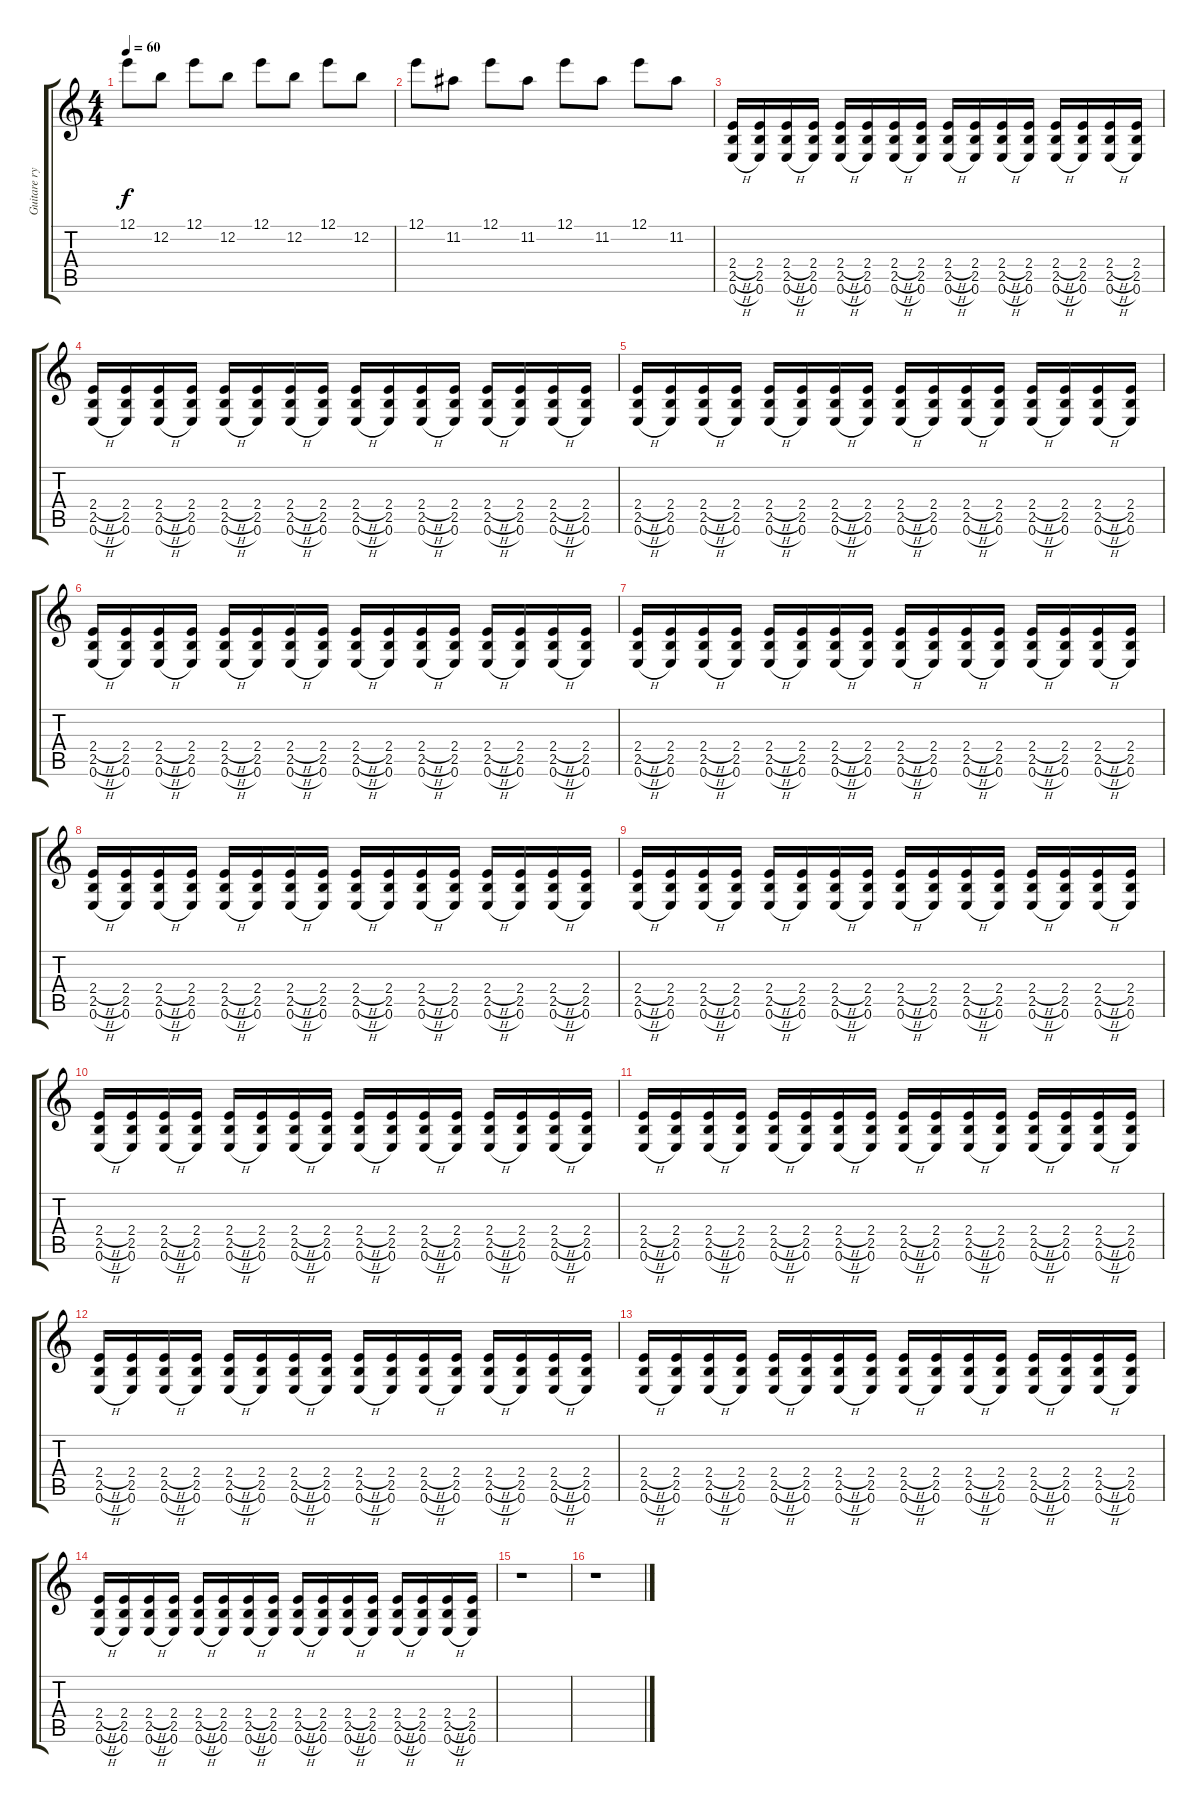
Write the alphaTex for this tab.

\track ("Guitare rythmique" "Guitare ry") {instrument acousticguitarnylon}
\staff {score tabs}
\tuning (E4 B3 G3 D3 A2 E2) {hide}
\ts (4 4)
\tempo 60
\clef g2
\ks c
12.1.8{dy f} 12.2.8 12.1.8 12.2.8 12.1.8 12.2.8 12.1.8 12.2.8 |
12.1.8 11.2.8 12.1.8 11.2.8 12.1.8 11.2.8 12.1.8 11.2.8 |
(2.4{h} 2.5{h} 0.6{h}).16{volume 10} (2.4 2.5 0.6).16 (2.4{h} 2.5{h} 0.6{h}).16 (2.4 2.5 0.6).16 (2.4{h} 2.5{h} 0.6{h}).16 (2.4 2.5 0.6).16 (2.4{h} 2.5{h} 0.6{h}).16 (2.4 2.5 0.6).16 (2.4{h} 2.5{h} 0.6{h}).16 (2.4 2.5 0.6).16 (2.4{h} 2.5{h} 0.6{h}).16 (2.4 2.5 0.6).16 (2.4{h} 2.5{h} 0.6{h}).16 (2.4 2.5 0.6).16 (2.4{h} 2.5{h} 0.6{h}).16 (2.4 2.5 0.6).16 |
(2.4{h} 2.5{h} 0.6{h}).16 (2.4 2.5 0.6).16 (2.4{h} 2.5{h} 0.6{h}).16 (2.4 2.5 0.6).16 (2.4{h} 2.5{h} 0.6{h}).16 (2.4 2.5 0.6).16 (2.4{h} 2.5{h} 0.6{h}).16 (2.4 2.5 0.6).16 (2.4{h} 2.5{h} 0.6{h}).16 (2.4 2.5 0.6).16 (2.4{h} 2.5{h} 0.6{h}).16 (2.4 2.5 0.6).16 (2.4{h} 2.5{h} 0.6{h}).16 (2.4 2.5 0.6).16 (2.4{h} 2.5{h} 0.6{h}).16 (2.4 2.5 0.6).16 |
(2.4{h} 2.5{h} 0.6{h}).16{volume 10} (2.4 2.5 0.6).16 (2.4{h} 2.5{h} 0.6{h}).16 (2.4 2.5 0.6).16 (2.4{h} 2.5{h} 0.6{h}).16 (2.4 2.5 0.6).16 (2.4{h} 2.5{h} 0.6{h}).16 (2.4 2.5 0.6).16 (2.4{h} 2.5{h} 0.6{h}).16 (2.4 2.5 0.6).16 (2.4{h} 2.5{h} 0.6{h}).16 (2.4 2.5 0.6).16 (2.4{h} 2.5{h} 0.6{h}).16 (2.4 2.5 0.6).16 (2.4{h} 2.5{h} 0.6{h}).16 (2.4 2.5 0.6).16 |
(2.4{h} 2.5{h} 0.6{h}).16 (2.4 2.5 0.6).16 (2.4{h} 2.5{h} 0.6{h}).16 (2.4 2.5 0.6).16 (2.4{h} 2.5{h} 0.6{h}).16 (2.4 2.5 0.6).16 (2.4{h} 2.5{h} 0.6{h}).16 (2.4 2.5 0.6).16 (2.4{h} 2.5{h} 0.6{h}).16 (2.4 2.5 0.6).16 (2.4{h} 2.5{h} 0.6{h}).16 (2.4 2.5 0.6).16 (2.4{h} 2.5{h} 0.6{h}).16 (2.4 2.5 0.6).16 (2.4{h} 2.5{h} 0.6{h}).16 (2.4 2.5 0.6).16 |
(2.4{h} 2.5{h} 0.6{h}).16{volume 10} (2.4 2.5 0.6).16 (2.4{h} 2.5{h} 0.6{h}).16 (2.4 2.5 0.6).16 (2.4{h} 2.5{h} 0.6{h}).16 (2.4 2.5 0.6).16 (2.4{h} 2.5{h} 0.6{h}).16 (2.4 2.5 0.6).16 (2.4{h} 2.5{h} 0.6{h}).16 (2.4 2.5 0.6).16 (2.4{h} 2.5{h} 0.6{h}).16 (2.4 2.5 0.6).16 (2.4{h} 2.5{h} 0.6{h}).16 (2.4 2.5 0.6).16 (2.4{h} 2.5{h} 0.6{h}).16 (2.4 2.5 0.6).16 |
(2.4{h} 2.5{h} 0.6{h}).16 (2.4 2.5 0.6).16 (2.4{h} 2.5{h} 0.6{h}).16 (2.4 2.5 0.6).16 (2.4{h} 2.5{h} 0.6{h}).16 (2.4 2.5 0.6).16 (2.4{h} 2.5{h} 0.6{h}).16 (2.4 2.5 0.6).16 (2.4{h} 2.5{h} 0.6{h}).16 (2.4 2.5 0.6).16 (2.4{h} 2.5{h} 0.6{h}).16 (2.4 2.5 0.6).16 (2.4{h} 2.5{h} 0.6{h}).16 (2.4 2.5 0.6).16 (2.4{h} 2.5{h} 0.6{h}).16 (2.4 2.5 0.6).16 |
(2.4{h} 2.5{h} 0.6{h}).16{volume 16} (2.4 2.5 0.6).16 (2.4{h} 2.5{h} 0.6{h}).16 (2.4 2.5 0.6).16 (2.4{h} 2.5{h} 0.6{h}).16 (2.4 2.5 0.6).16 (2.4{h} 2.5{h} 0.6{h}).16 (2.4 2.5 0.6).16 (2.4{h} 2.5{h} 0.6{h}).16 (2.4 2.5 0.6).16 (2.4{h} 2.5{h} 0.6{h}).16 (2.4 2.5 0.6).16 (2.4{h} 2.5{h} 0.6{h}).16 (2.4 2.5 0.6).16 (2.4{h} 2.5{h} 0.6{h}).16 (2.4 2.5 0.6).16 |
(2.4{h} 2.5{h} 0.6{h}).16 (2.4 2.5 0.6).16 (2.4{h} 2.5{h} 0.6{h}).16 (2.4 2.5 0.6).16 (2.4{h} 2.5{h} 0.6{h}).16 (2.4 2.5 0.6).16 (2.4{h} 2.5{h} 0.6{h}).16 (2.4 2.5 0.6).16 (2.4{h} 2.5{h} 0.6{h}).16 (2.4 2.5 0.6).16 (2.4{h} 2.5{h} 0.6{h}).16 (2.4 2.5 0.6).16 (2.4{h} 2.5{h} 0.6{h}).16 (2.4 2.5 0.6).16 (2.4{h} 2.5{h} 0.6{h}).16 (2.4 2.5 0.6).16 |
(2.4{h} 2.5{h} 0.6{h}).16{volume 10} (2.4 2.5 0.6).16 (2.4{h} 2.5{h} 0.6{h}).16 (2.4 2.5 0.6).16 (2.4{h} 2.5{h} 0.6{h}).16 (2.4 2.5 0.6).16 (2.4{h} 2.5{h} 0.6{h}).16 (2.4 2.5 0.6).16 (2.4{h} 2.5{h} 0.6{h}).16 (2.4 2.5 0.6).16 (2.4{h} 2.5{h} 0.6{h}).16 (2.4 2.5 0.6).16 (2.4{h} 2.5{h} 0.6{h}).16 (2.4 2.5 0.6).16 (2.4{h} 2.5{h} 0.6{h}).16 (2.4 2.5 0.6).16 |
(2.4{h} 2.5{h} 0.6{h}).16 (2.4 2.5 0.6).16 (2.4{h} 2.5{h} 0.6{h}).16 (2.4 2.5 0.6).16 (2.4{h} 2.5{h} 0.6{h}).16 (2.4 2.5 0.6).16 (2.4{h} 2.5{h} 0.6{h}).16 (2.4 2.5 0.6).16 (2.4{h} 2.5{h} 0.6{h}).16 (2.4 2.5 0.6).16 (2.4{h} 2.5{h} 0.6{h}).16 (2.4 2.5 0.6).16 (2.4{h} 2.5{h} 0.6{h}).16 (2.4 2.5 0.6).16 (2.4{h} 2.5{h} 0.6{h}).16 (2.4 2.5 0.6).16 |
(2.4{h} 2.5{h} 0.6{h}).16{volume 10} (2.4 2.5 0.6).16 (2.4{h} 2.5{h} 0.6{h}).16 (2.4 2.5 0.6).16 (2.4{h} 2.5{h} 0.6{h}).16 (2.4 2.5 0.6).16 (2.4{h} 2.5{h} 0.6{h}).16 (2.4 2.5 0.6).16 (2.4{h} 2.5{h} 0.6{h}).16 (2.4 2.5 0.6).16 (2.4{h} 2.5{h} 0.6{h}).16 (2.4 2.5 0.6).16 (2.4{h} 2.5{h} 0.6{h}).16 (2.4 2.5 0.6).16 (2.4{h} 2.5{h} 0.6{h}).16 (2.4 2.5 0.6).16 |
(2.4{h} 2.5{h} 0.6{h}).16 (2.4 2.5 0.6).16 (2.4{h} 2.5{h} 0.6{h}).16 (2.4 2.5 0.6).16 (2.4{h} 2.5{h} 0.6{h}).16 (2.4 2.5 0.6).16 (2.4{h} 2.5{h} 0.6{h}).16 (2.4 2.5 0.6).16 (2.4{h} 2.5{h} 0.6{h}).16 (2.4 2.5 0.6).16 (2.4{h} 2.5{h} 0.6{h}).16 (2.4 2.5 0.6).16 (2.4{h} 2.5{h} 0.6{h}).16 (2.4 2.5 0.6).16 (2.4{h} 2.5{h} 0.6{h}).16 (2.4 2.5 0.6).16 |
r.1 |
r.1
